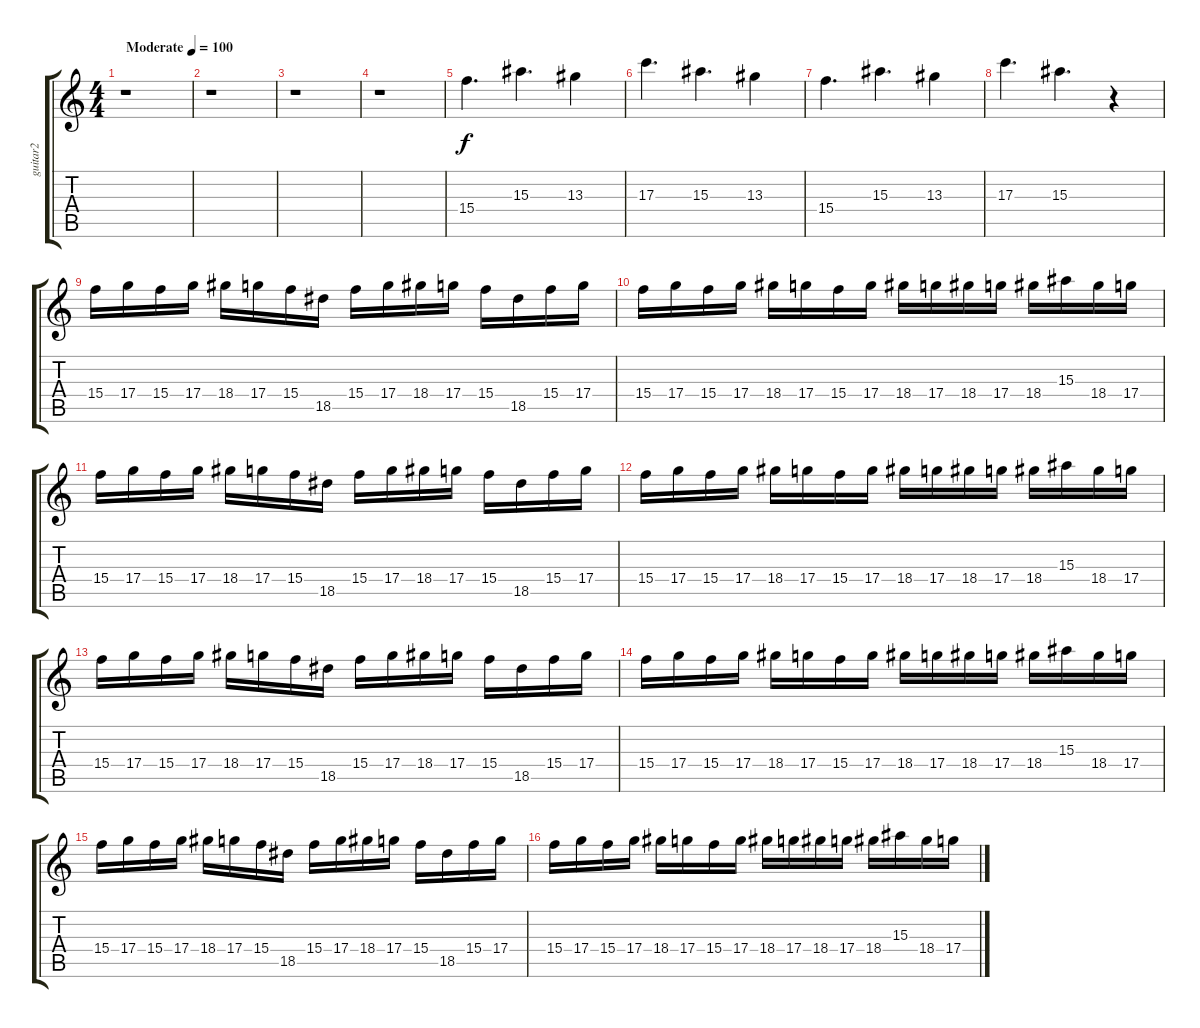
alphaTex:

\track ("guitar2" "guitar2") {instrument distortionguitar}
\staff {score tabs}
\tuning (E4 B3 G3 D3 A2 E2) {hide}
\ts (4 4)
\tempo (100 "Moderate")
\clef g2
\ks c
r.1{dy f instrument distortionguitar} |
r.1 |
r.1 |
r.1 |
15.4.4{d} 15.3.4{d} 13.3.4 |
17.3.4{d} 15.3.4{d} 13.3.4 |
15.4.4{d} 15.3.4{d} 13.3.4 |
17.3.4{d} 15.3.4{d} r.4 |
15.4.16 17.4.16 15.4.16 17.4.16 18.4.16 17.4.16 15.4.16 18.5.16 15.4.16 17.4.16 18.4.16 17.4.16 15.4.16 18.5.16 15.4.16 17.4.16 |
15.4.16 17.4.16 15.4.16 17.4.16 18.4.16 17.4.16 15.4.16 17.4.16 18.4.16 17.4.16 18.4.16 17.4.16 18.4.16 15.3.16 18.4.16 17.4.16 |
15.4.16 17.4.16 15.4.16 17.4.16 18.4.16 17.4.16 15.4.16 18.5.16 15.4.16 17.4.16 18.4.16 17.4.16 15.4.16 18.5.16 15.4.16 17.4.16 |
15.4.16 17.4.16 15.4.16 17.4.16 18.4.16 17.4.16 15.4.16 17.4.16 18.4.16 17.4.16 18.4.16 17.4.16 18.4.16 15.3.16 18.4.16 17.4.16 |
15.4.16 17.4.16 15.4.16 17.4.16 18.4.16 17.4.16 15.4.16 18.5.16 15.4.16 17.4.16 18.4.16 17.4.16 15.4.16 18.5.16 15.4.16 17.4.16 |
15.4.16 17.4.16 15.4.16 17.4.16 18.4.16 17.4.16 15.4.16 17.4.16 18.4.16 17.4.16 18.4.16 17.4.16 18.4.16 15.3.16 18.4.16 17.4.16 |
15.4.16 17.4.16 15.4.16 17.4.16 18.4.16 17.4.16 15.4.16 18.5.16 15.4.16 17.4.16 18.4.16 17.4.16 15.4.16 18.5.16 15.4.16 17.4.16 |
15.4.16 17.4.16 15.4.16 17.4.16 18.4.16 17.4.16 15.4.16 17.4.16 18.4.16 17.4.16 18.4.16 17.4.16 18.4.16 15.3.16 18.4.16 17.4.16
